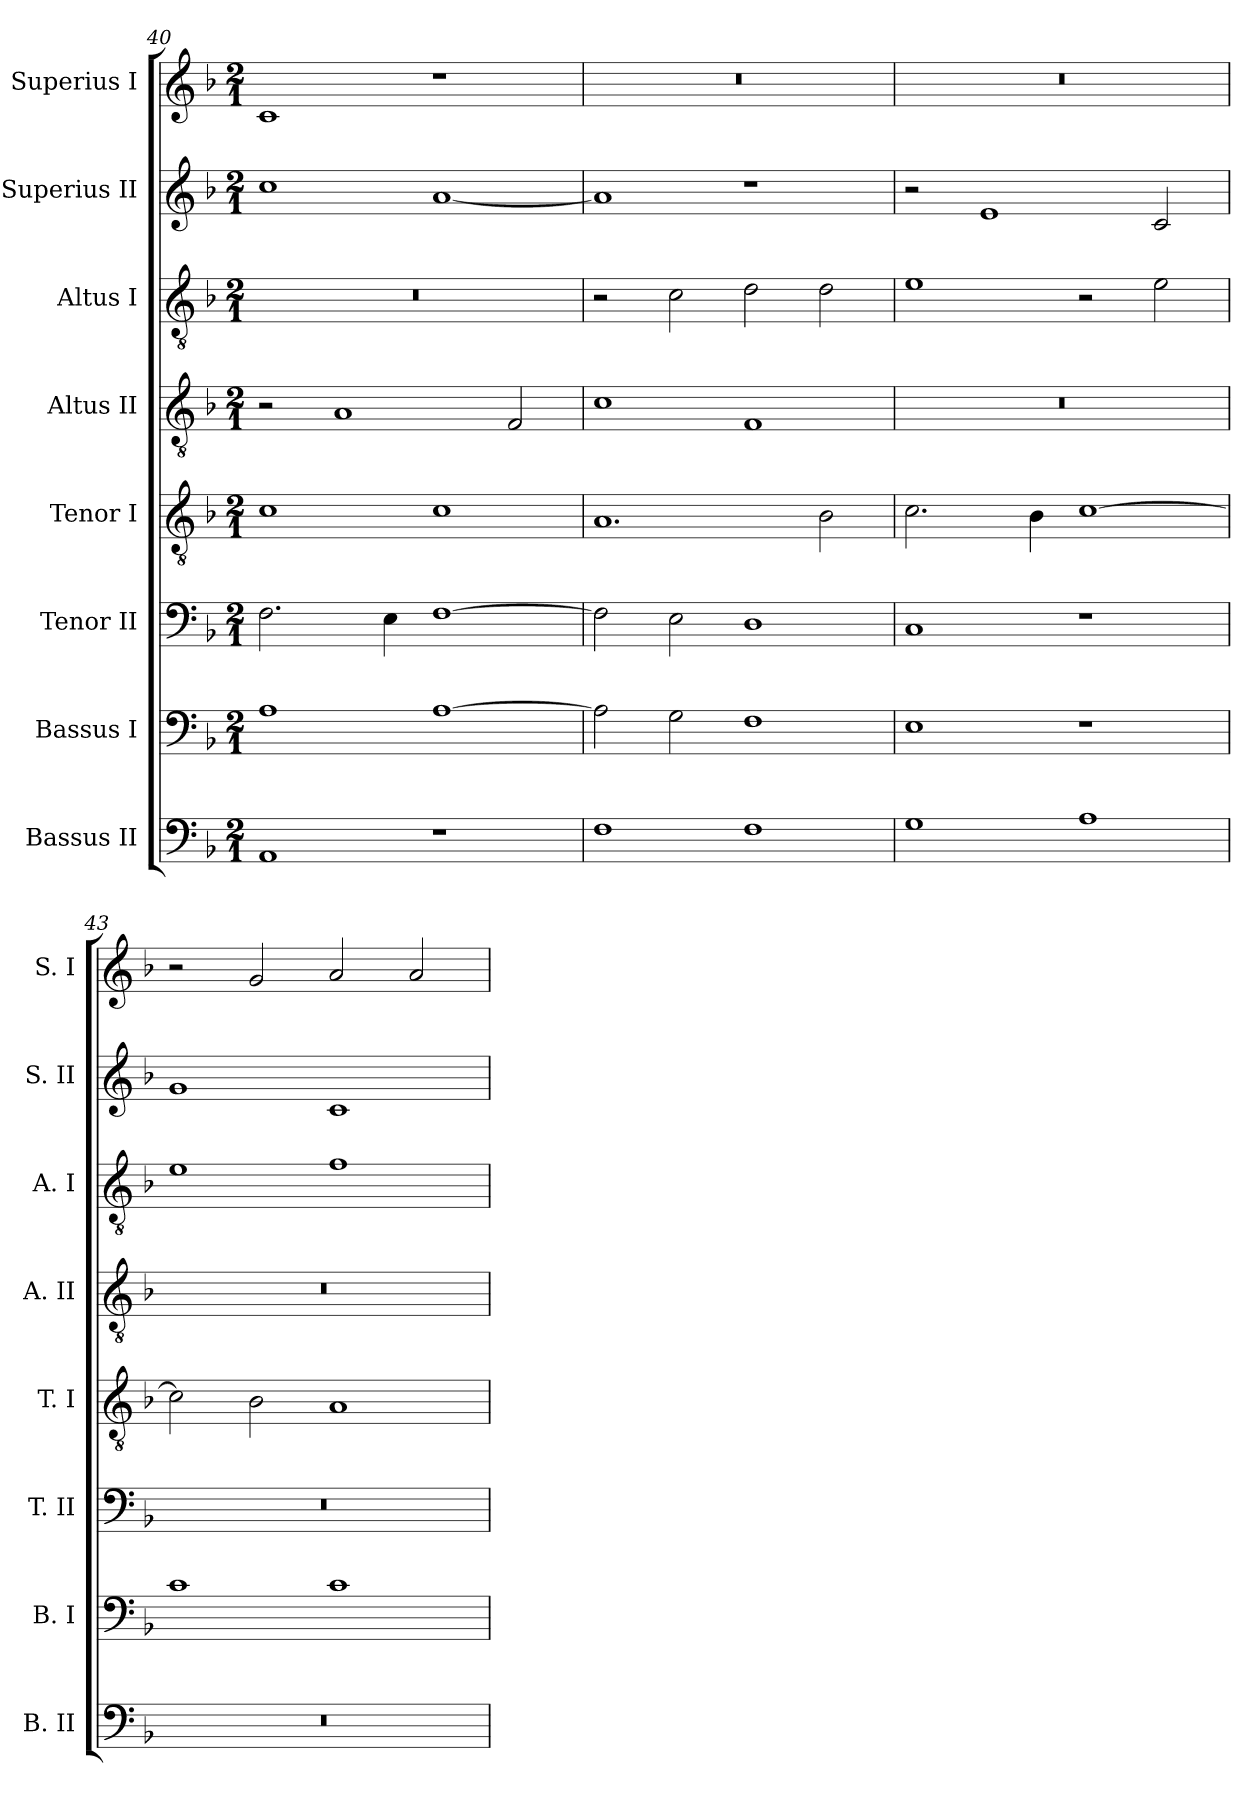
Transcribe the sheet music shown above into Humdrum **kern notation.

**kern	**kern	**kern	**kern	**kern	**kern	**kern	**kern
*part8	*part7	*part6	*part5	*part4	*part3	*part2	*part1
*staff8	*staff7	*staff6	*staff5	*staff4	*staff3	*staff2	*staff1
*I"Bassus II	*I"Bassus I	*I"Tenor II	*I"Tenor I	*I"Altus II	*I"Altus I	*I"Superius II	*I"Superius I
*I'B. II	*I'B. I	*I'T. II	*I'T. I	*I'A. II	*I'A. I	*I'S. II	*I'S. I
*clefF4	*clefF4	*clefF4	*clefGv2	*clefGv2	*clefGv2	*clefG2	*clefG2
*k[b-]	*k[b-]	*k[b-]	*k[b-]	*k[b-]	*k[b-]	*k[b-]	*k[b-]
*F:	*F:	*F:	*F:	*F:	*F:	*F:	*F:
*M2/1	*M2/1	*M2/1	*M2/1	*M2/1	*M2/1	*M2/1	*M2/1
=40	=40	=40	=40	=40	=40	=40	=40
1AA	1A	2.F	1c	2r	0r	1cc	1c
.	.	.	.	1A	.	.	.
.	.	4E	.	.	.	.	.
1r	[1A	[1F	1c	.	.	[1a	1r
.	.	.	.	2F	.	.	.
=41	=41	=41	=41	=41	=41	=41	=41
1F	2A]	2F]	1.A	1c	2r	1a]	0r
.	2G	2E	.	.	2c	.	.
1F	1F	1D	.	1F	2d	1r	.
.	.	.	2B-	.	2d	.	.
=42	=42	=42	=42	=42	=42	=42	=42
1G	1E	1C	2.c	0r	1e	2r	0r
.	.	.	.	.	.	1e	.
.	.	.	4B-	.	.	.	.
1A	1r	1r	[1c	.	2r	.	.
.	.	.	.	.	2e	2c	.
=43	=43	=43	=43	=43	=43	=43	=43
0r	1c	0r	2c]	0r	1e	1g	2r
.	.	.	2B-	.	.	.	2g
.	1c	.	1A	.	1f	1c	2a
.	.	.	.	.	.	.	2a
=	=	=	=	=	=	=	=
*-	*-	*-	*-	*-	*-	*-	*-
